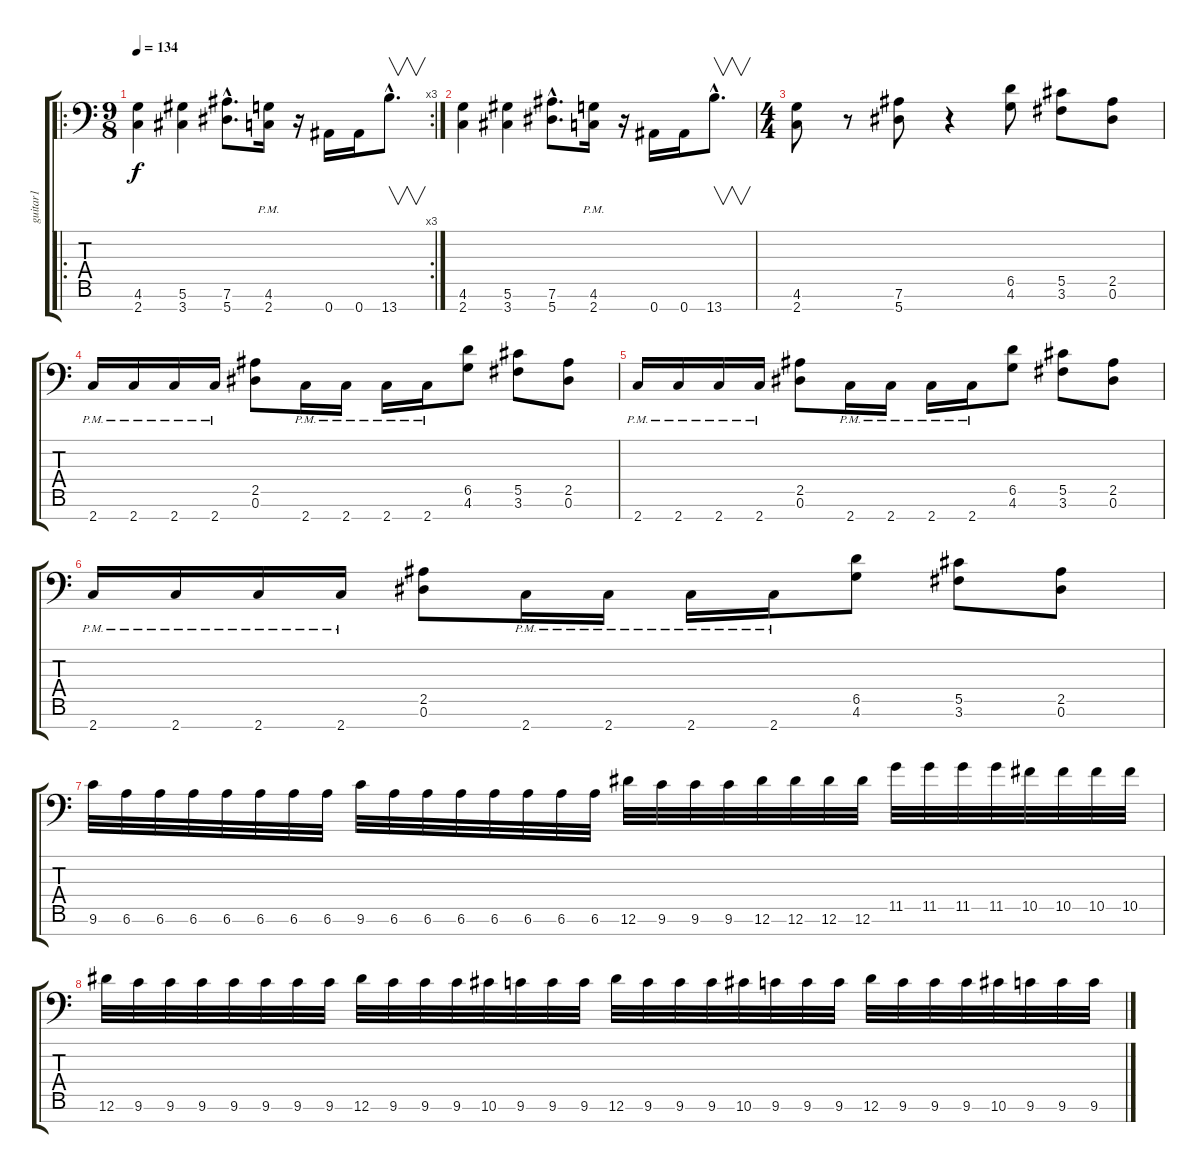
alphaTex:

\track ("guitar1" "guitar1") {instrument distortionguitar}
\staff {score tabs}
\tuning (Eb4 Bb3 Gb3 Db3 Ab2 Eb2 Bb1) {hide}
\ro
\rc 3
\ts (9 8)
\tempo 134
\clef f4
\ks c
(4.6 2.7).4{dy f instrument distortionguitar} (5.6 3.7).4 (7.6{hac} 5.7{hac}).8{d} (4.6{pm} 2.7{pm}).16 r.16 0.7.16 0.7.16 13.7{hac}.8{v d instrument guitarharmonics} |
(4.6 2.7).4{instrument distortionguitar} (5.6 3.7).4 (7.6{hac} 5.7{hac}).8{d} (4.6{pm} 2.7{pm}).16 r.16 0.7.16 0.7.16 13.7{hac}.8{v d instrument guitarharmonics} |
\ts (4 4)
(4.6 2.7).8{instrument distortionguitar} r.8 (7.6 5.7).8 r.4 (6.5 4.6).8 (5.5 3.6).8 (2.5 0.6).8 |
2.7{pm}.16 2.7{pm}.16 2.7{pm}.16 2.7{pm}.16 (2.5 0.6).8 2.7{pm}.16 2.7{pm}.16 2.7{pm}.16 2.7{pm}.16 (6.5 4.6).8 (5.5 3.6).8 (2.5 0.6).8 |
2.7{pm}.16 2.7{pm}.16 2.7{pm}.16 2.7{pm}.16 (2.5 0.6).8 2.7{pm}.16 2.7{pm}.16 2.7{pm}.16 2.7{pm}.16 (6.5 4.6).8 (5.5 3.6).8 (2.5 0.6).8 |
2.7{pm}.16 2.7{pm}.16 2.7{pm}.16 2.7{pm}.16 (2.5 0.6).8 2.7{pm}.16 2.7{pm}.16 2.7{pm}.16 2.7{pm}.16 (6.5 4.6).8 (5.5 3.6).8 (2.5 0.6).8 |
9.6.32 6.6.32 6.6.32 6.6.32 6.6.32 6.6.32 6.6.32 6.6.32 9.6.32 6.6.32 6.6.32 6.6.32 6.6.32 6.6.32 6.6.32 6.6.32 12.6.32 9.6.32 9.6.32 9.6.32 12.6.32 12.6.32 12.6.32 12.6.32 11.5.32 11.5.32 11.5.32 11.5.32 10.5.32 10.5.32 10.5.32 10.5.32 |
12.6.32 9.6.32 9.6.32 9.6.32 9.6.32 9.6.32 9.6.32 9.6.32 12.6.32 9.6.32 9.6.32 9.6.32 10.6.32 9.6.32 9.6.32 9.6.32 12.6.32 9.6.32 9.6.32 9.6.32 10.6.32 9.6.32 9.6.32 9.6.32 12.6.32 9.6.32 9.6.32 9.6.32 10.6.32 9.6.32 9.6.32 9.6.32
